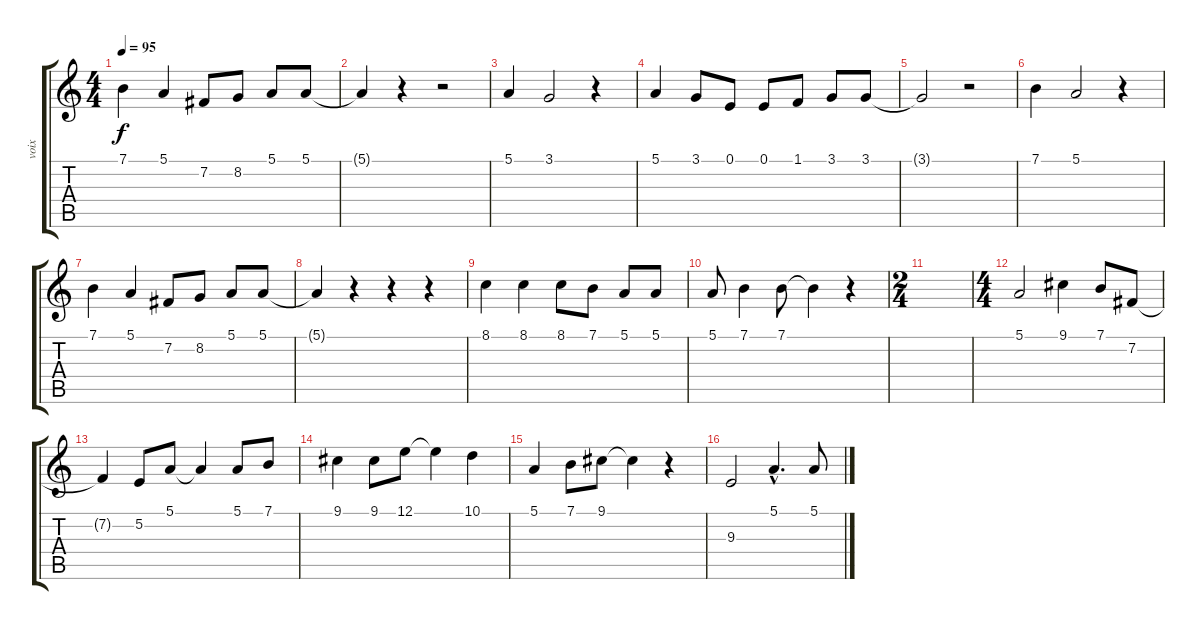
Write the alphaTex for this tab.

\track ("voix" "voix") {instrument acousticgrandpiano}
\staff {score tabs}
\tuning (E4 B3 G3 D3 A2 E2) {hide}
\ts (4 4)
\tempo 95
\clef g2
\ks c
7.1.4{dy f} 5.1.4 7.2.8 8.2.8 5.1.8 5.1.8 |
5.1{t}.4 r.4 r.2 |
5.1.4 3.1.2 r.4 |
5.1.4 3.1.8 0.1.8 0.1.8 1.1.8 3.1.8 3.1.8 |
3.1{t}.2 r.2 |
7.1.4 5.1.2 r.4 |
7.1.4 5.1.4 7.2.8 8.2.8 5.1.8 5.1.8 |
5.1{t}.4 r.4 r.4 r.4 |
8.1.4 8.1.4 8.1.8 7.1.8 5.1.8 5.1.8 |
5.1.8 7.1.4 7.1.8 7.1{t}.4 r.4 |
\ts (2 4)
|
\ts (4 4)
5.1.2 9.1.4 7.1.8 7.2.8 |
7.2{t}.4 5.2.8 5.1.8 5.1{t}.4 5.1.8 7.1.8 |
9.1.4 9.1.8 12.1.8 12.1{t}.4 10.1.4 |
5.1.4 7.1.8 9.1.8 9.1{t}.4 r.4 |
9.3.2 5.1{hac}.4{d} 5.1.8
